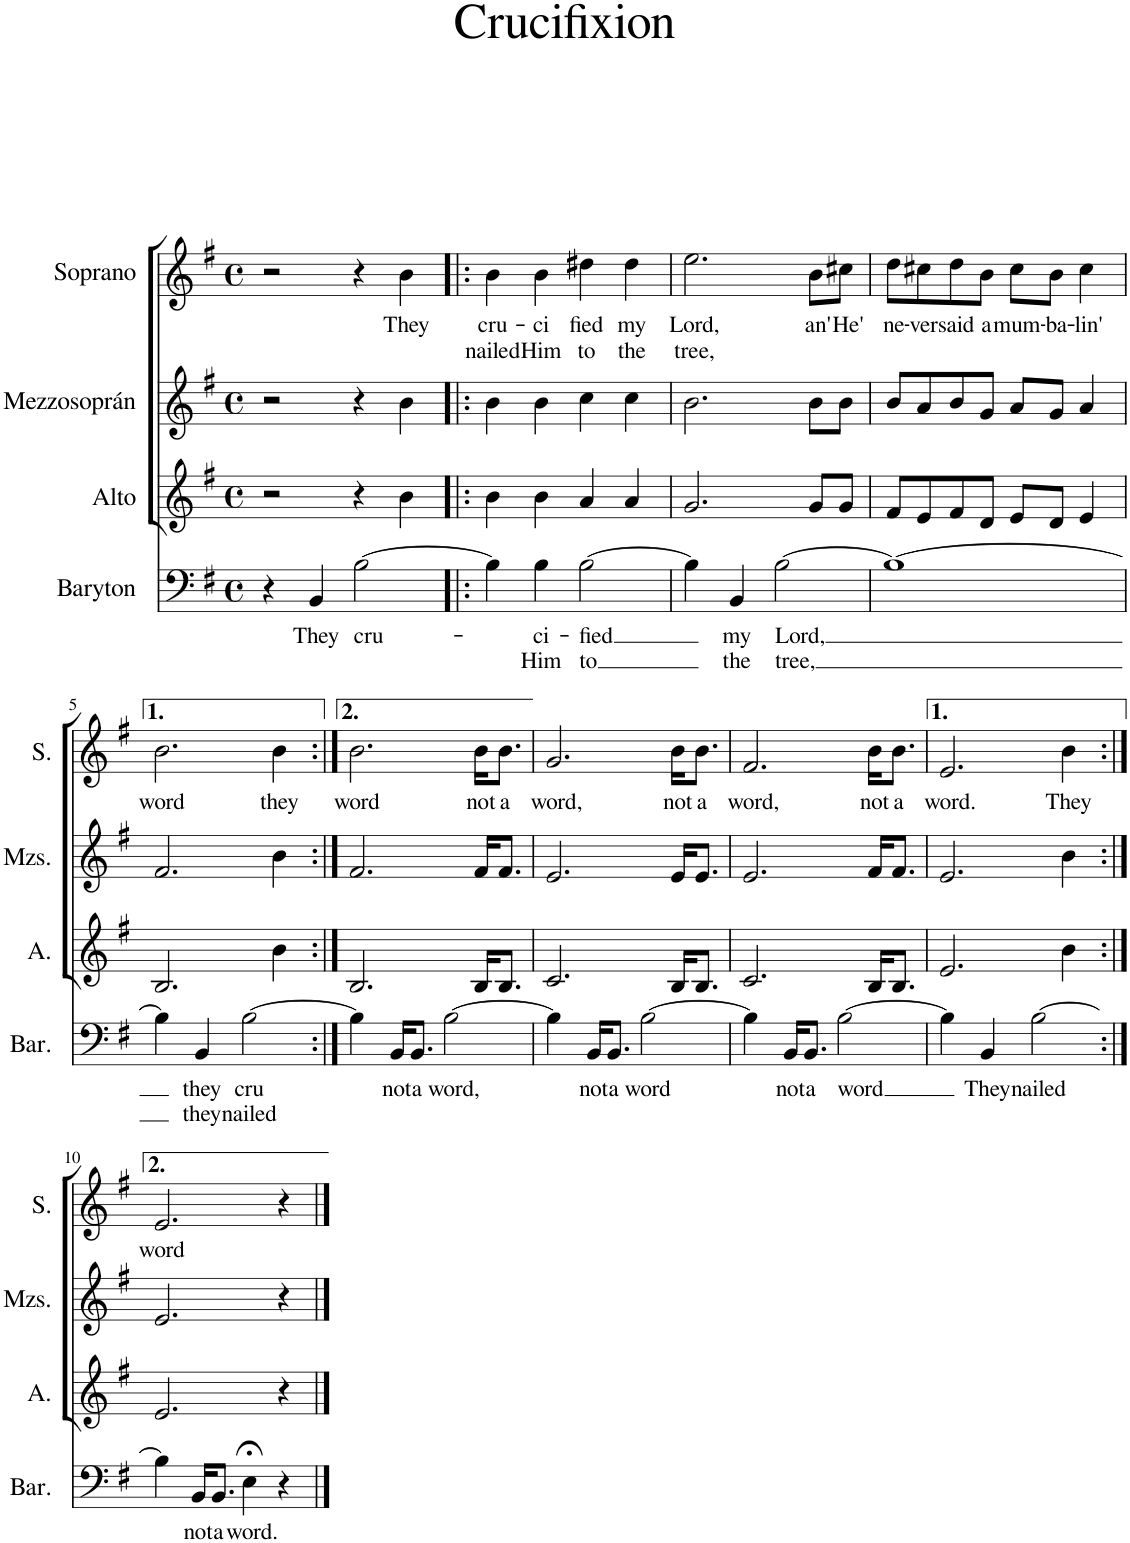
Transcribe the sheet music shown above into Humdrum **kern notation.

**kern	**text	**text	**kern	**kern	**kern	**text	**text
*part4	*part4	*part4	*part3	*part2	*part1	*part1	*part1
*staff4	*staff4	*staff4	*staff3	*staff2	*staff1	*staff1	*staff1
*I"Baryton	*	*	*I"Alto	*I"Mezzosoprán	*I"Soprano	*	*
*I'Bar.	*	*	*I'A.	*I'Mzs.	*I'S.	*	*
*clefF4	*	*	*clefG2	*clefG2	*clefG2	*	*
*k[f#]	*	*	*k[f#]	*k[f#]	*k[f#]	*	*
*M4/4	*	*	*M4/4	*M4/4	*M4/4	*	*
*met(c)	*	*	*met(c)	*met(c)	*met(c)	*	*
=1	=1	=1	=1	=1	=1	=1	=1
4r	.	.	2r	2r	2r	.	.
!	!LO:LY:b	!	!	!	!	!	!
4BB/	They	.	.	.	.	.	.
!	!LO:LY:b	!	!	!	!	!	!
[2B\	cru-	.	4r	4r	4r	.	.
!	!	!	!	!	!	!LO:LY:b	!
.	.	.	4b\	4b\	4b\	They	.
=2!|:	=2!|:	=2!|:	=2!|:	=2!|:	=2!|:	=2!|:	=2!|:
!	!	!	!	!	!	!LO:LY:b	!LO:LY:b
4B\]	.	.	4b\	4b\	4b\	cru-	nailed
!	!LO:LY:b	!LO:LY:b	!	!	!	!LO:LY:b	!LO:LY:b
4B\	ci-	Him	4b\	4b\	4b\	-ci	Him
!	!LO:LY:b	!LO:LY:b	!	!	!	!LO:LY:b	!LO:LY:b
[2B\	-fied	to	4a/	4cc\	4dd#X\	fied	to
!	!	!	!	!	!	!LO:LY:b	!LO:LY:b
.	.	.	4a/	4cc\	4dd#\	my	the
=3	=3	=3	=3	=3	=3	=3	=3
!	!	!	!	!	!	!LO:LY:b	!LO:LY:b
4B\]	.	.	2.g/	2.b\	2.ee\	Lord,	tree,
!	!LO:LY:b	!LO:LY:b	!	!	!	!	!
4BB/	my	the	.	.	.	.	.
!	!LO:LY:b	!LO:LY:b	!	!	!	!	!
[2B\	Lord,	tree,	.	.	.	.	.
!	!	!	!	!	!	!LO:LY:b	!
.	.	.	8g/L	8b\L	8b\L	an'	.
!	!	!	!	!	!	!LO:LY:b	!
.	.	.	8g/J	8b\J	8cc#X\J	He'	.
=4	=4	=4	=4	=4	=4	=4	=4
!	!	!	!	!	!	!LO:LY:b	!
1B_	.	.	8f#/L	8b/L	8dd\L	ne-	.
!	!	!	!	!	!	!LO:LY:b	!
.	.	.	8e/	8a/	8cc#X\	-ver	.
!	!	!	!	!	!	!LO:LY:b	!
.	.	.	8f#/	8b/	8dd\	said	.
!	!	!	!	!	!	!LO:LY:b	!
.	.	.	8d/J	8g/J	8b\J	a	.
!	!	!	!	!	!	!LO:LY:b	!
.	.	.	8e/L	8a/L	8cc#\L	mum-	.
!	!	!	!	!	!	!LO:LY:b	!
.	.	.	8d/J	8g/J	8b\J	-ba-	.
!	!	!	!	!	!	!LO:LY:b	!
.	.	.	4e/	4a/	4cc#\	-lin'	.
!!LO:LB:g=z
=5	=5	=5	=5	=5	=5	=5	=5
!	!	!	!	!	!	!LO:LY:b	!
4B\]	.	.	2.B/	2.f#/	2.b\	word	.
!	!LO:LY:b	!LO:LY:b	!	!	!	!	!
4BB/	they	they	.	.	.	.	.
!	!LO:LY:b	!LO:LY:b	!	!	!	!	!
[2B\	cru	nailed	.	.	.	.	.
!	!	!	!	!	!	!LO:LY:b	!
.	.	.	4b\	4b\	4b\	they	.
=6:|!	=6:|!	=6:|!	=6:|!	=6:|!	=6:|!	=6:|!	=6:|!
!	!	!	!	!	!	!LO:LY:b	!
4B\]	.	.	2.B/	2.f#/	2.b\	word	.
!	!LO:LY:b	!	!	!	!	!	!
16BB/KL	not	.	.	.	.	.	.
!	!LO:LY:b	!	!	!	!	!	!
8.BB/J	a	.	.	.	.	.	.
!	!LO:LY:b	!	!	!	!	!	!
[2B\	word,	.	.	.	.	.	.
!	!	!	!	!	!	!LO:LY:b	!
.	.	.	16B/KL	16f#/KL	16b\KL	not	.
!	!	!	!	!	!	!LO:LY:b	!
.	.	.	8.B/J	8.f#/J	8.b\J	a	.
=7	=7	=7	=7	=7	=7	=7	=7
!	!	!	!	!	!	!LO:LY:b	!
4B\]	.	.	2.c/	2.e/	2.g/	word,	.
!	!LO:LY:b	!	!	!	!	!	!
16BB/KL	not	.	.	.	.	.	.
!	!LO:LY:b	!	!	!	!	!	!
8.BB/J	a	.	.	.	.	.	.
!	!LO:LY:b	!	!	!	!	!	!
[2B\	word	.	.	.	.	.	.
!	!	!	!	!	!	!LO:LY:b	!
.	.	.	16B/KL	16e/KL	16b\KL	not	.
!	!	!	!	!	!	!LO:LY:b	!
.	.	.	8.B/J	8.e/J	8.b\J	a	.
=8	=8	=8	=8	=8	=8	=8	=8
!	!	!	!	!	!	!LO:LY:b	!
4B\]	.	.	2.c/	2.e/	2.f#/	word,	.
!	!LO:LY:b	!	!	!	!	!	!
16BB/KL	not	.	.	.	.	.	.
!	!LO:LY:b	!	!	!	!	!	!
8.BB/J	a	.	.	.	.	.	.
!	!LO:LY:b	!	!	!	!	!	!
[2B\	word	.	.	.	.	.	.
!	!	!	!	!	!	!LO:LY:b	!
.	.	.	16B/KL	16f#/KL	16b\KL	not	.
!	!	!	!	!	!	!LO:LY:b	!
.	.	.	8.B/J	8.f#/J	8.b\J	a	.
=9	=9	=9	=9	=9	=9	=9	=9
!	!	!	!	!	!	!LO:LY:b	!
4B\]	.	.	2.e/	2.e/	2.e/	word.	.
!	!LO:LY:b	!	!	!	!	!	!
4BB/	They	.	.	.	.	.	.
!	!LO:LY:b	!	!	!	!	!	!
[2B\	nailed	.	.	.	.	.	.
!	!	!	!	!	!	!LO:LY:b	!
.	.	.	4b\	4b\	4b\	They	.
!!LO:LB:g=z
=10:|!	=10:|!	=10:|!	=10:|!	=10:|!	=10:|!	=10:|!	=10:|!
!	!	!	!	!	!	!LO:LY:b	!
4B\]	.	.	2.e/	2.e/	2.e/	word	.
!	!LO:LY:b	!	!	!	!	!	!
16BB/KL	not	.	.	.	.	.	.
!	!LO:LY:b	!	!	!	!	!	!
8.BB/J	a	.	.	.	.	.	.
!	!LO:LY:b	!	!	!	!	!	!
4E;<\	word.	.	.	.	.	.	.
4r	.	.	4r	4r	4r	.	.
==	==	==	==	==	==	==	==
*-	*-	*-	*-	*-	*-	*-	*-
